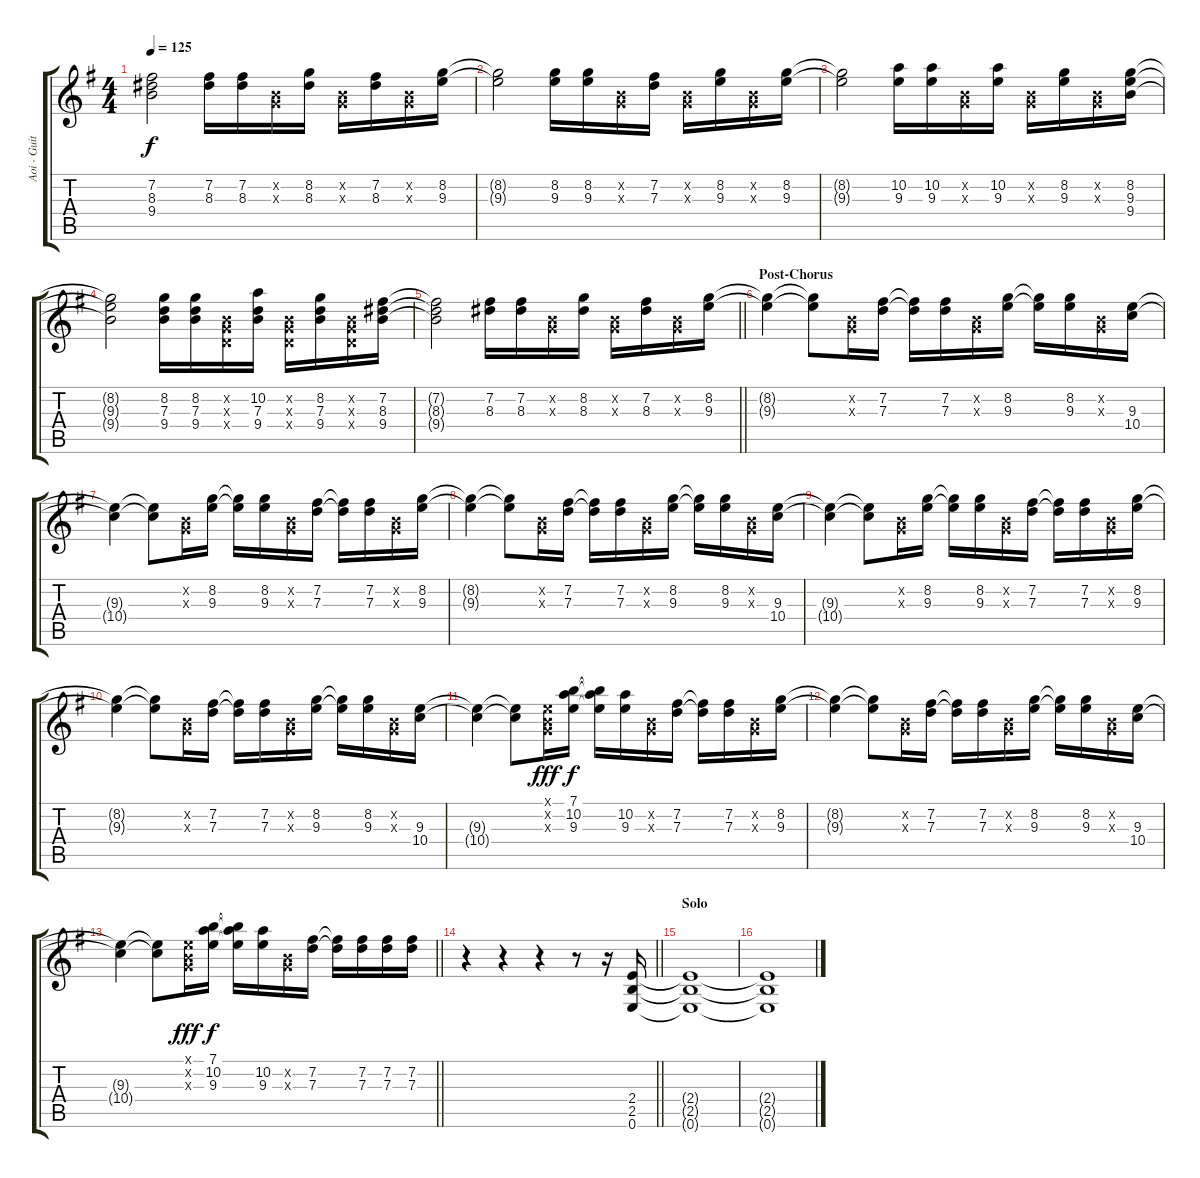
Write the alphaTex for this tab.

\track ("Aoi - Guitar 2" "Aoi - Guit") {instrument overdrivenguitar}
\staff {score tabs}
\tuning (E4 B3 G3 D3 A2 E2) {hide}
\ts (4 4)
\tempo 125
\clef g2
\ks eminor
(7.2{t} 8.3{t} 9.4{t}).2{dy f} (7.2 8.3).16 (7.2 8.3).16 (0.2{x} 0.3{x}).16 (8.2 8.3).16 (0.2{x} 0.3{x}).16 (7.2 8.3).16 (0.2{x} 0.3{x}).16 (8.2 9.3).16 |
(8.2{t} 9.3{t}).2 (8.2 9.3).16 (8.2 9.3).16 (0.2{x} 0.3{x}).16 (7.2 7.3).16 (0.2{x} 0.3{x}).16 (8.2 9.3).16 (0.2{x} 0.3{x}).16 (8.2 9.3).16 |
(8.2{t} 9.3{t}).2 (10.2 9.3).16 (10.2 9.3).16 (0.2{x} 0.3{x}).16 (10.2 9.3).16 (0.2{x} 0.3{x}).16 (8.2 9.3).16 (0.2{x} 0.3{x}).16 (8.2 9.3 9.4).16 |
(8.2{t} 9.3{t} 9.4{t}).2 (8.2 7.3 9.4).16 (8.2 7.3 9.4).16 (0.2{x} 0.3{x} 0.4{x}).16 (10.2 7.3 9.4).16 (0.2{x} 0.3{x} 0.4{x}).16 (8.2 7.3 9.4).16 (0.2{x} 0.3{x} 0.4{x}).16 (7.2 8.3 9.4).16 |
\barLineRight lightlight
(7.2{t} 8.3{t} 9.4{t}).2 (7.2 8.3).16 (7.2 8.3).16 (0.2{x} 0.3{x}).16 (8.2 8.3).16 (0.2{x} 0.3{x}).16 (7.2 8.3).16 (0.2{x} 0.3{x}).16 (8.2 9.3).16 |
\section ("" "Post-Chorus")
(8.2{t} 9.3{t}).4 (8.2{t} 9.3{t}).8 (0.2{x} 0.3{x}).16 (7.2 7.3).16 (7.2{t} 7.3{t}).16 (7.2 7.3).16 (0.2{x} 0.3{x}).16 (8.2 9.3).16 (8.2{t} 9.3{t}).16 (8.2 9.3).16 (0.2{x} 0.3{x}).16 (9.3 10.4).16 |
(9.3{t} 10.4{t}).4 (9.3{t} 10.4{t}).8 (0.2{x} 0.3{x}).16 (8.2 9.3).16 (8.2{t} 9.3{t}).16 (8.2 9.3).16 (0.2{x} 0.3{x}).16 (7.2 7.3).16 (7.2{t} 7.3{t}).16 (7.2 7.3).16 (0.2{x} 0.3{x}).16 (8.2 9.3).16 |
(8.2{t} 9.3{t}).4 (8.2{t} 9.3{t}).8 (0.2{x} 0.3{x}).16 (7.2 7.3).16 (7.2{t} 7.3{t}).16 (7.2 7.3).16 (0.2{x} 0.3{x}).16 (8.2 9.3).16 (8.2{t} 9.3{t}).16 (8.2 9.3).16 (0.2{x} 0.3{x}).16 (9.3 10.4).16 |
(9.3{t} 10.4{t}).4 (9.3{t} 10.4{t}).8 (0.2{x} 0.3{x}).16 (8.2 9.3).16 (8.2{t} 9.3{t}).16 (8.2 9.3).16 (0.2{x} 0.3{x}).16 (7.2 7.3).16 (7.2{t} 7.3{t}).16 (7.2 7.3).16 (0.2{x} 0.3{x}).16 (8.2 9.3).16 |
(8.2{t} 9.3{t}).4 (8.2{t} 9.3{t}).8 (0.2{x} 0.3{x}).16 (7.2 7.3).16 (7.2{t} 7.3{t}).16 (7.2 7.3).16 (0.2{x} 0.3{x}).16 (8.2 9.3).16 (8.2{t} 9.3{t}).16 (8.2 9.3).16 (0.2{x} 0.3{x}).16 (9.3 10.4).16 |
(9.3{t} 10.4{t}).4 (9.3{t} 10.4{t}).8 (0.1{x} 0.2{x} 0.3{x}).16{dy fff} (7.1 10.2 9.3).16{dy f} (7.1{t} 10.2{t} 9.3{t}).16 (10.2 9.3).16 (0.2{x} 0.3{x}).16 (7.2 7.3).16 (7.2{t} 7.3{t}).16 (7.2 7.3).16 (0.2{x} 0.3{x}).16 (8.2 9.3).16 |
(8.2{t} 9.3{t}).4 (8.2{t} 9.3{t}).8 (0.2{x} 0.3{x}).16 (7.2 7.3).16 (7.2{t} 7.3{t}).16 (7.2 7.3).16 (0.2{x} 0.3{x}).16 (8.2 9.3).16 (8.2{t} 9.3{t}).16 (8.2 9.3).16 (0.2{x} 0.3{x}).16 (9.3 10.4).16 |
\barLineRight lightlight
(9.3{t} 10.4{t}).4 (9.3{t} 10.4{t}).8 (0.1{x} 0.2{x} 0.3{x}).16{dy fff} (7.1 10.2 9.3).16{dy f} (7.1{t} 10.2{t} 9.3{t}).16 (10.2 9.3).16 (0.2{x} 0.3{x}).16 (7.2 7.3).16 (7.2{t} 7.3{t}).16 (7.2 7.3).16 (7.2 7.3).16 (7.2 7.3).16 |
\barLineRight lightlight
r.4 r.4 r.4 r.8 r.16 (2.4 2.5 0.6).16 |
\section ("" "Solo")
(2.4{t} 2.5{t} 0.6{t}).1 |
(2.4{t} 2.5{t} 0.6{t}).1
